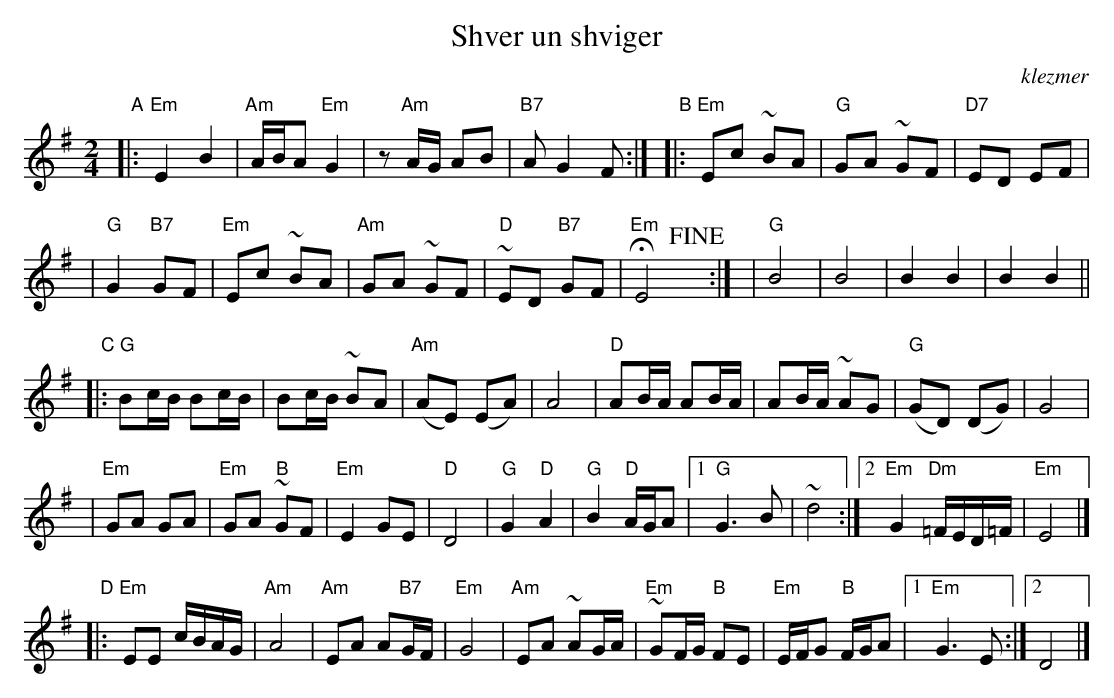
X:1
T:Shver un shviger
O:klezmer
M:2/4
L:1/8
K:Em
V:1
"A"\
|: "Em"E2 B2 | "Am"A/B/A "Em"G2 \
| z"Am"A/G/ AB | "B7"A G2 F :| \
"B"\
|: "Em"Ec ~BA | "G"GA ~GF \
| "D7" ED EF |
| "G"G2 "B7"GF  \
| "Em"Ec ~BA | "Am"GA ~GF \
| "D"~ED "B7"GF | "Em"HE4 !fine!y :|\
| "G"B4 | B4 \
| B2 B2 | B2 B2 ||
"C"\
|: "G"Bc/B/ Bc/B/ | Bc/B/ ~BA \
| "Am"(AE) (EA) | A4 \
| "D"AB/A/ AB/A/ | AB/A/ ~AG \
| "G"(GD) (DG) | G4 |
| "Em"GA GA | "Em"GA "B"~GF \
| "Em" E2   GE | "D"D4 \
| "G"G2 "D"A2 | "G"B2 "D"A/G/A \
|1 "G"G3 B | ~d4 \
:|2 "Em"G2 "Dm"=F/E/D/=F/ | "Em"E4 |]
"D"\
|: "Em"EE c/B/A/G/ | "Am"A4 \
| "Am"EA A"B7"G/F/ | "Em"G4 \
| "Am"EA ~AG/A/ | "Em"~GF/G/ "B"FE \
| "Em"E/F/G "B"F/G/A |1 "Em"G3 E :|2 D4 |]
